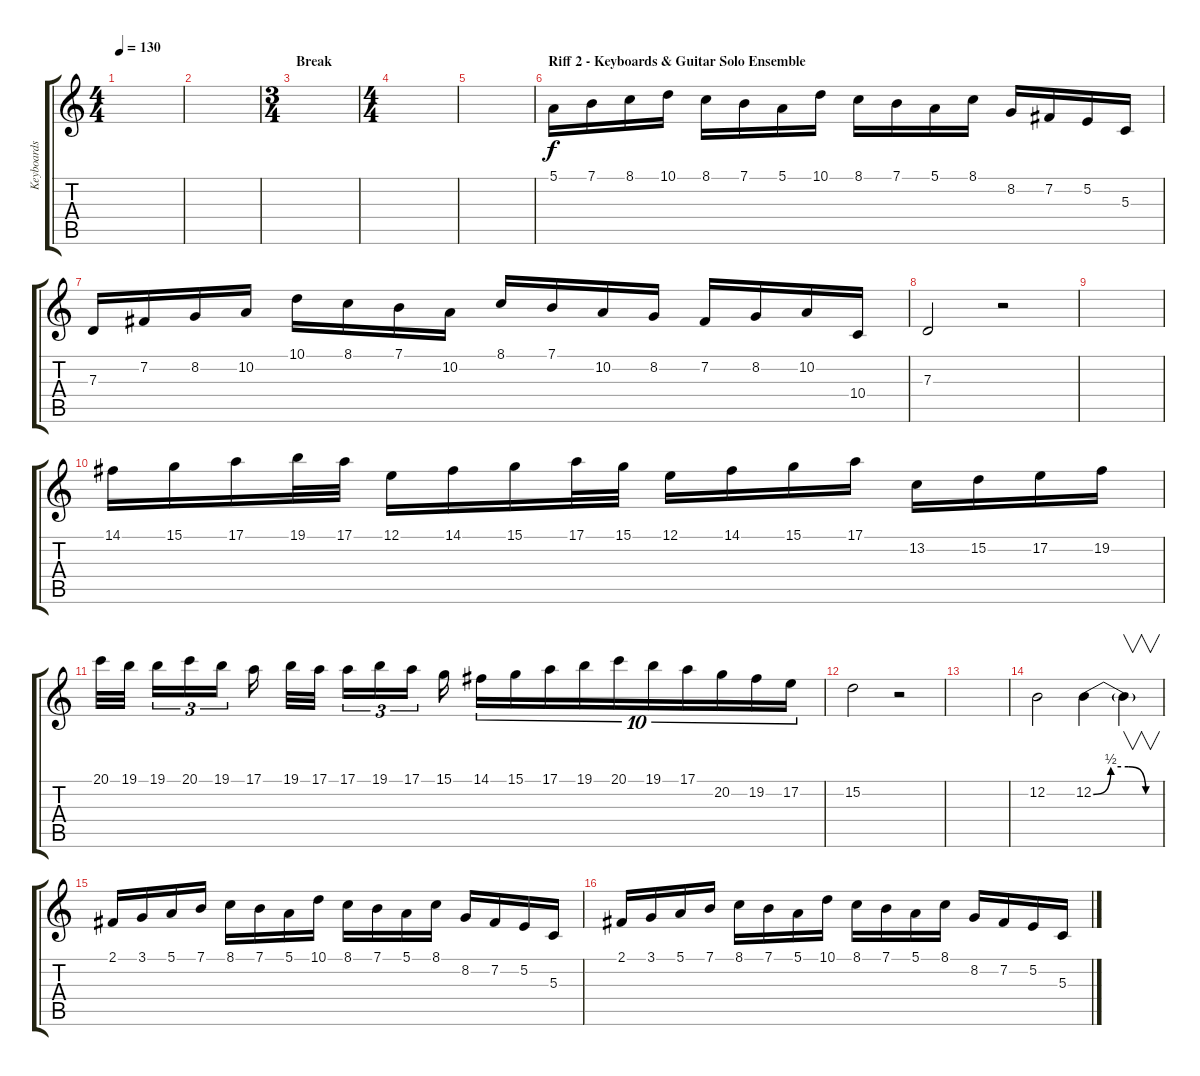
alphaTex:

\track ("Keyboards - lead" "Keyboards ") {instrument lead2sawtooth}
\staff {score tabs}
\tuning (E4 B3 G3 D3 A2 E2) {hide}
\ts (4 4)
\tempo 130
\clef g2
\ks c
|
|
\ts (3 4)
\section ("" "Break")
|
\ts (4 4)
|
|
\section ("" "Riff 2 - Keyboards & Guitar Solo Ensemble")
5.1.16 7.1.16 8.1.16 10.1.16 8.1.16 7.1.16 5.1.16 10.1.16 8.1.16 7.1.16 5.1.16 8.1.16 8.2.16 7.2.16 5.2.16 5.3.16 |
7.3.16 7.2.16 8.2.16 10.2.16 10.1.16 8.1.16 7.1.16 10.2.16 8.1.16 7.1.16 10.2.16 8.2.16 7.2.16 8.2.16 10.2.16 10.4.16 |
7.3.2 r.2 |
|
14.1.16 15.1.16 17.1.16 19.1.32 17.1.32 12.1.16 14.1.16 15.1.16 17.1.32 15.1.32 12.1.16 14.1.16 15.1.16 17.1.16 13.2.16 15.2.16 17.2.16 19.2.16 |
20.1.32 19.1.32 19.1.16{tu (3 2)} 20.1.16{tu (3 2)} 19.1.16{tu (3 2)} 17.1.16 19.1.32 17.1.32 17.1.16{tu (3 2)} 19.1.16{tu (3 2)} 17.1.16{tu (3 2)} 15.1.16 14.1.16{tu (10 8)} 15.1.16{tu (10 8)} 17.1.16{tu (10 8)} 19.1.16{tu (10 8)} 20.1.16{tu (10 8)} 19.1.16{tu (10 8)} 17.1.16{tu (10 8)} 20.2.16{tu (10 8)} 19.2.16{tu (10 8)} 17.2.16{tu (10 8)} |
15.2.2 r.2 |
|
12.2.2 12.2{be (custom 0 0 15 2 30 2 45 0 60 0)}.4 12.2{t}.4{v} |
2.1.16 3.1.16 5.1.16 7.1.16 8.1.16 7.1.16 5.1.16 10.1.16 8.1.16 7.1.16 5.1.16 8.1.16 8.2.16 7.2.16 5.2.16 5.3.16 |
2.1.16 3.1.16 5.1.16 7.1.16 8.1.16 7.1.16 5.1.16 10.1.16 8.1.16 7.1.16 5.1.16 8.1.16 8.2.16 7.2.16 5.2.16 5.3{sl}.16
